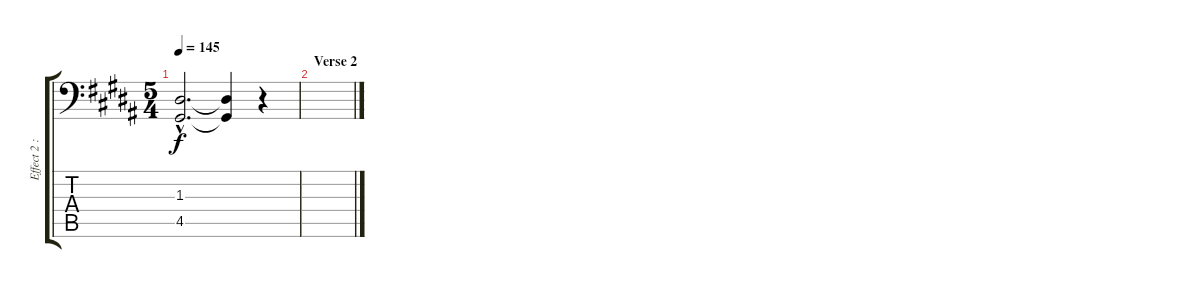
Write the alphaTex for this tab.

\track ("Effect 2 : Bass" "Effect 2 :") {instrument slapbass2}
\staff {score tabs}
\tuning (C3 G2 D2 A1 E1 B0) {hide}
\ts (5 4)
\tempo 145
\clef f4
\ks b
(1.3{hac t} 4.5{hac t}).2{d dy f volume 0} (1.3{t} 4.5{t}).4 r.4 |
\section ("" "Verse 2")
